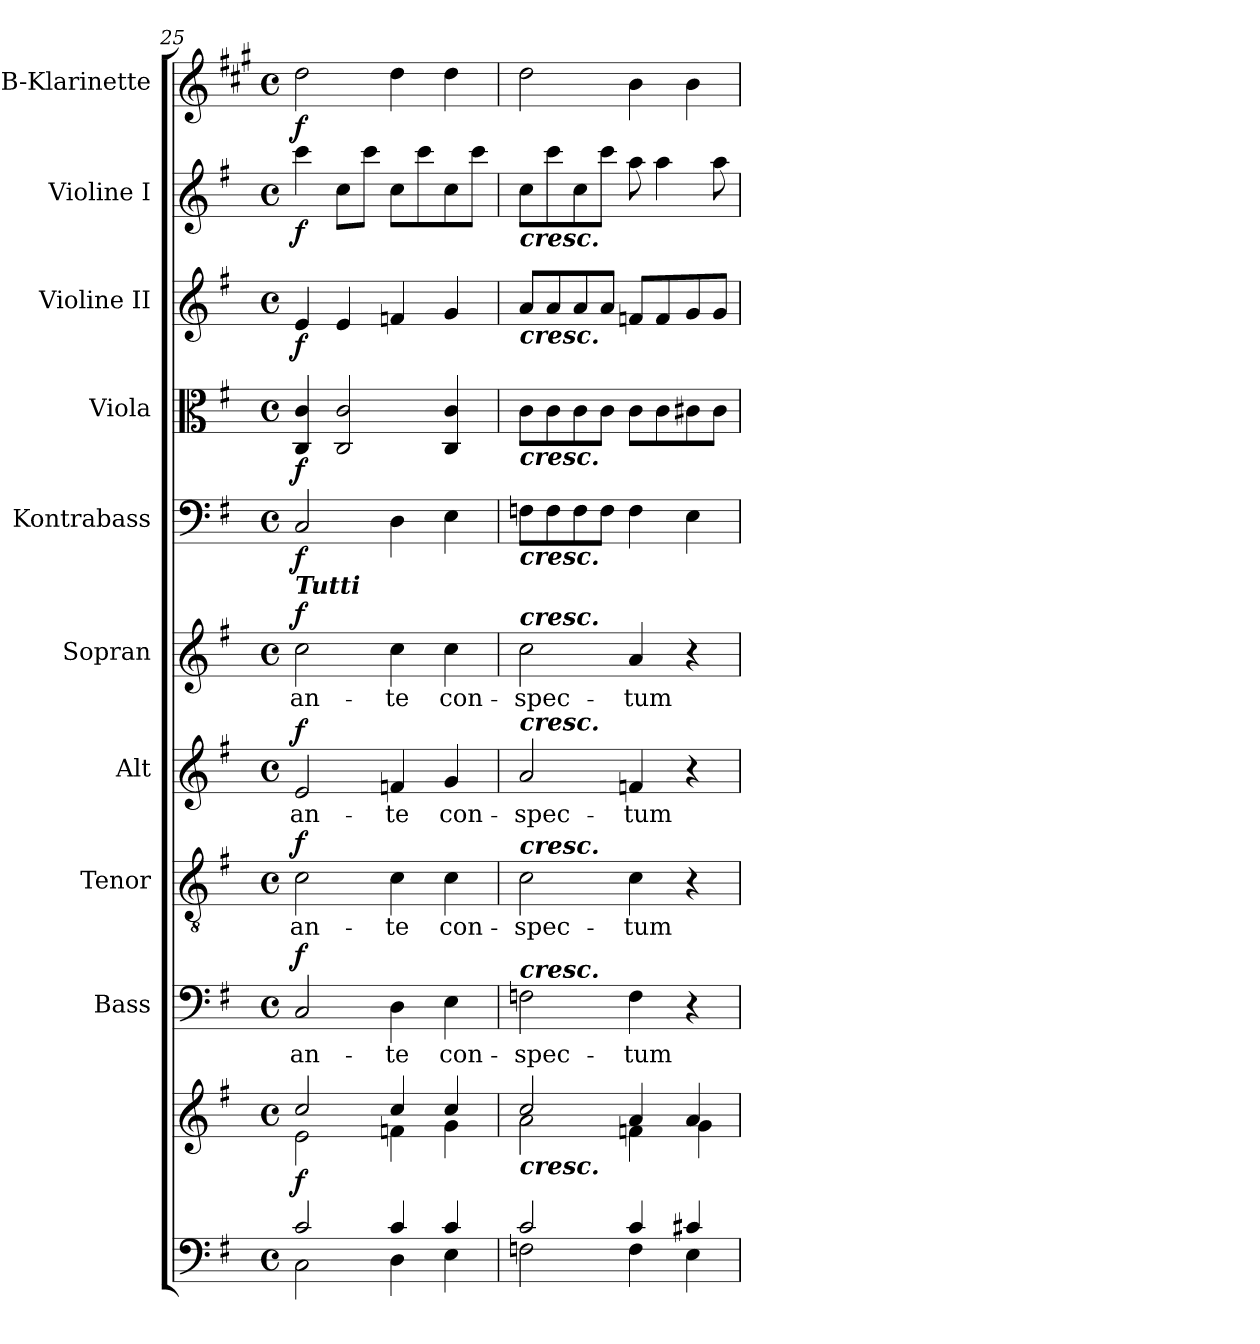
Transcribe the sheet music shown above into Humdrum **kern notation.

**kern	**kern	**dynam	**kern	**text	**dynam	**kern	**text	**dynam	**kern	**text	**dynam	**kern	**text	**dynam	**kern	**dynam	**kern	**dynam	**kern	**dynam	**kern	**dynam	**kern	**dynam
*part10	*part10	*part10	*part9	*part9	*part9	*part8	*part8	*part8	*part7	*part7	*part7	*part6	*part6	*part6	*part5	*part5	*part4	*part4	*part3	*part3	*part2	*part2	*part1	*part1
*staff11	*staff10	*staff10/11	*staff9	*staff9	*staff9	*staff8	*staff8	*staff8	*staff7	*staff7	*staff7	*staff6	*staff6	*staff6	*staff5	*staff5	*staff4	*staff4	*staff3	*staff3	*staff2	*staff2	*staff1	*staff1
*	*	*	*I"Bass	*	*	*I"Tenor	*	*	*I"Alt	*	*	*I"Sopran	*	*	*I"Kontrabass	*	*I"Viola	*	*I"Violine II	*	*I"Violine I	*	*I"B-Klarinette	*
*	*	*	*I'B.	*	*	*I'T.	*	*	*I'A.	*	*	*I'S.	*	*	*I'Kb.	*	*I'Vla.	*	*I'Vl. II	*	*I'Vl. I	*	*I'B Kl.	*
*clefF4	*clefG2	*	*clefF4	*	*	*clefGv2	*	*	*clefG2	*	*	*clefG2	*	*	*clefF4	*	*clefC3	*	*clefG2	*	*clefG2	*	*clefG2	*
*	*	*	*	*	*	*	*	*	*	*	*	*	*	*	*ITrd7c12	*	*	*	*	*	*	*	*ITrd1c2	*
*k[f#]	*k[f#]	*	*k[f#]	*	*	*k[f#]	*	*	*k[f#]	*	*	*k[f#]	*	*	*k[f#]	*	*k[f#]	*	*k[f#]	*	*k[f#]	*	*k[f#]	*
*G:	*G:	*	*G:	*	*	*G:	*	*	*G:	*	*	*G:	*	*	*G:	*	*G:	*	*G:	*	*G:	*	*G:	*
*M4/4	*M4/4	*	*M4/4	*	*	*M4/4	*	*	*M4/4	*	*	*M4/4	*	*	*M4/4	*	*M4/4	*	*M4/4	*	*M4/4	*	*M4/4	*
*met(c)	*met(c)	*	*met(c)	*	*	*met(c)	*	*	*met(c)	*	*	*met(c)	*	*	*met(c)	*	*met(c)	*	*met(c)	*	*met(c)	*	*met(c)	*
=25	=25	=25	=25	=25	=25	=25	=25	=25	=25	=25	=25	=25	=25	=25	=25	=25	=25	=25	=25	=25	=25	=25	=25	=25
*^	*^	*	*	*	*	*	*	*	*	*	*	*	*	*	*	*	*	*	*	*	*	*	*	*
!	!	!	!	!	!	!	!	!	!	!	!	!	!	!LO:TX:a:Bi:t=Tutti	!	!	!	!	!	!	!	!	!	!	!	!
!	!	!	!	!LO:DY:b	!	!LO:LY:b	!LO:DY:a	!	!LO:LY:b	!LO:DY:a	!	!LO:LY:b	!LO:DY:a	!	!LO:LY:b	!LO:DY:a	!	!LO:DY:b	!	!LO:DY:b	!	!LO:DY:b	!	!LO:DY:b	!	!LO:DY:b
2c/	2C\	2cc/	2e\	f	2C/	an-	f	2c\	an-	f	2e/	an-	f	2cc\	an-	f	2CC/	f	4C/ 4c/	f	4e/	f	4ccc\	f	2cc\	f
.	.	.	.	.	.	.	.	.	.	.	.	.	.	.	.	.	.	.	2C/ 2c/	.	4e/	.	8cc\L	.	.	.
.	.	.	.	.	.	.	.	.	.	.	.	.	.	.	.	.	.	.	.	.	.	.	8ccc\J	.	.	.
!	!	!	!	!	!	!LO:LY:b	!	!	!LO:LY:b	!	!	!LO:LY:b	!	!	!LO:LY:b	!	!	!	!	!	!	!	!	!	!	!
4c/	4D\	4cc/	4fn\	.	4D\	-te	.	4c\	-te	.	4fn/	-te	.	4cc\	-te	.	4DD\	.	.	.	4fn/	.	8cc\L	.	4cc\	.
.	.	.	.	.	.	.	.	.	.	.	.	.	.	.	.	.	.	.	.	.	.	.	8ccc\	.	.	.
!	!	!	!	!	!	!LO:LY:b	!	!	!LO:LY:b	!	!	!LO:LY:b	!	!	!LO:LY:b	!	!	!	!	!	!	!	!	!	!	!
4c/	4E\	4cc/	4g\	.	4E\	con-	.	4c\	con-	.	4g/	con-	.	4cc\	con-	.	4EE\	.	4C/ 4c/	.	4g/	.	8cc\	.	4cc\	.
.	.	.	.	.	.	.	.	.	.	.	.	.	.	.	.	.	.	.	.	.	.	.	8ccc\J	.	.	.
=26	=26	=26	=26	=26	=26	=26	=26	=26	=26	=26	=26	=26	=26	=26	=26	=26	=26	=26	=26	=26	=26	=26	=26	=26	=26	=26
!	!	!	!	!	!	!	!	!	!	!	!	!	!	!	!	!	!	!	!	!	!	!	!LO:TX:b:Bi:t=cresc.	!	!	!
!	!	!	!	!	!	!	!	!	!	!	!	!	!	!	!	!	!	!	!	!	!LO:TX:b:Bi:t=cresc.	!	!	!	!	!
!	!	!	!	!	!	!	!	!	!	!	!	!	!	!	!	!	!	!	!LO:TX:b:Bi:t=cresc.	!	!	!	!	!	!	!
!	!	!	!	!	!	!	!	!	!	!	!	!	!	!	!	!	!LO:TX:b:Bi:t=cresc.	!	!	!	!	!	!	!	!	!
!	!	!	!	!	!	!	!	!	!	!	!	!	!	!LO:TX:a:Bi:t=cresc.	!	!	!	!	!	!	!	!	!	!	!	!
!	!	!	!	!	!	!	!	!	!	!	!LO:TX:a:Bi:t=cresc.	!	!	!	!	!	!	!	!	!	!	!	!	!	!	!
!	!	!	!	!	!	!	!	!LO:TX:a:Bi:t=cresc.	!	!	!	!	!	!	!	!	!	!	!	!	!	!	!	!	!	!
!	!	!	!	!	!LO:TX:a:Bi:t=cresc.	!	!	!	!	!	!	!	!	!	!	!	!	!	!	!	!	!	!	!	!	!
!	!	!LO:TX:b:Bi:t=cresc.	!	!	!	!	!	!	!	!	!	!	!	!	!	!	!	!	!	!	!	!	!	!	!	!
!	!	!	!	!	!	!LO:LY:b	!	!	!LO:LY:b	!	!	!LO:LY:b	!	!	!LO:LY:b	!	!	!	!	!	!	!	!	!	!	!
2c/	2Fn\	2cc/	2a\	.	2Fn\	-spec-	.	2c\	-spec-	.	2a/	-spec-	.	2cc\	-spec-	.	8FFn\L	.	8c\L	.	8a/L	.	8cc\L	.	2cc\	.
.	.	.	.	.	.	.	.	.	.	.	.	.	.	.	.	.	8FF\	.	8c\	.	8a/	.	8ccc\	.	.	.
.	.	.	.	.	.	.	.	.	.	.	.	.	.	.	.	.	8FF\	.	8c\	.	8a/	.	8cc\	.	.	.
.	.	.	.	.	.	.	.	.	.	.	.	.	.	.	.	.	8FF\J	.	8c\J	.	8a/J	.	8ccc\J	.	.	.
!	!	!	!	!	!	!LO:LY:b	!	!	!LO:LY:b	!	!	!LO:LY:b	!	!	!LO:LY:b	!	!	!	!	!	!	!	!	!	!	!
4c/	4F\	4a/	4fn\	.	4F\	-tum	.	4c\	-tum	.	4fn/	-tum	.	4a/	-tum	.	4FF\	.	8c\L	.	8fn/L	.	8aa\	.	4a\	.
.	.	.	.	.	.	.	.	.	.	.	.	.	.	.	.	.	.	.	8c\	.	8f/	.	4aa\	.	.	.
4c#X/	4E\	4a/	4g\	.	4r	.	.	4r	.	.	4r	.	.	4r	.	.	4EE\	.	8c#X\	.	8g/	.	.	.	4a\	.
.	.	.	.	.	.	.	.	.	.	.	.	.	.	.	.	.	.	.	8c#\J	.	8g/J	.	8aa\	.	.	.
*v	*v	*	*	*	*	*	*	*	*	*	*	*	*	*	*	*	*	*	*	*	*	*	*	*	*	*
*	*v	*v	*	*	*	*	*	*	*	*	*	*	*	*	*	*	*	*	*	*	*	*	*	*	*
=	=	=	=	=	=	=	=	=	=	=	=	=	=	=	=	=	=	=	=	=	=	=	=	=
*-	*-	*-	*-	*-	*-	*-	*-	*-	*-	*-	*-	*-	*-	*-	*-	*-	*-	*-	*-	*-	*-	*-	*-	*-
